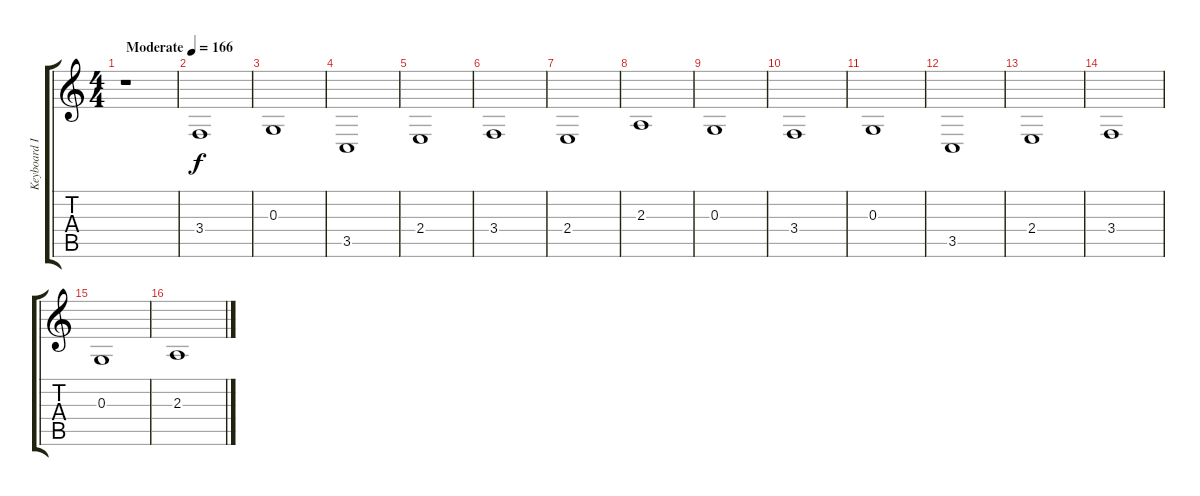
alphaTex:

\track ("Keyboard II" "Keyboard I") {instrument fx7echoes}
\staff {score tabs}
\tuning (E4 B3 G3 D3 A2 E2) {hide}
\ts (4 4)
\tempo (166 "Moderate")
\clef g2
\ks c
r.1{dy f instrument fx7echoes} |
3.4.1 |
0.3.1 |
3.5.1 |
2.4.1 |
3.4.1 |
2.4.1 |
2.3.1 |
0.3.1 |
3.4.1 |
0.3.1 |
3.5.1 |
2.4.1 |
3.4.1 |
0.3.1 |
2.3.1
